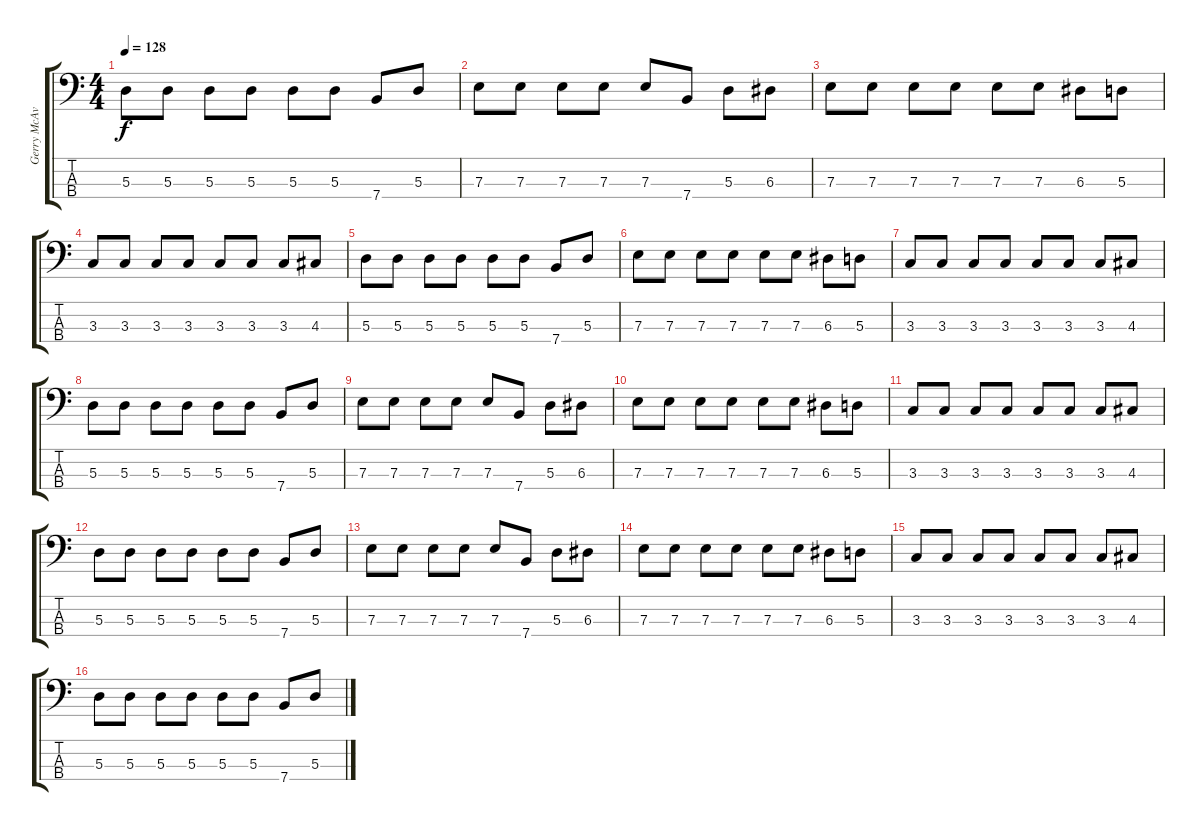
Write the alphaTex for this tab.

\track ("Gerry McAvoy" "Gerry McAv") {instrument electricbasspick}
\staff {score tabs}
\tuning (G2 D2 A1 E1) {hide}
\ts (4 4)
\tempo 128
\clef f4
\ks c
5.3.8{dy f} 5.3.8 5.3.8 5.3.8 5.3.8 5.3.8 7.4.8 5.3.8 |
7.3.8 7.3.8 7.3.8 7.3.8 7.3.8 7.4.8 5.3.8 6.3.8 |
7.3.8 7.3.8 7.3.8 7.3.8 7.3.8 7.3.8 6.3.8 5.3.8 |
3.3.8 3.3.8 3.3.8 3.3.8 3.3.8 3.3.8 3.3.8 4.3.8 |
5.3.8 5.3.8 5.3.8 5.3.8 5.3.8 5.3.8 7.4.8 5.3.8 |
7.3.8 7.3.8 7.3.8 7.3.8 7.3.8 7.3.8 6.3.8 5.3.8 |
3.3.8 3.3.8 3.3.8 3.3.8 3.3.8 3.3.8 3.3.8 4.3.8 |
5.3.8 5.3.8 5.3.8 5.3.8 5.3.8 5.3.8 7.4.8 5.3.8 |
7.3.8 7.3.8 7.3.8 7.3.8 7.3.8 7.4.8 5.3.8 6.3.8 |
7.3.8 7.3.8 7.3.8 7.3.8 7.3.8 7.3.8 6.3.8 5.3.8 |
3.3.8 3.3.8 3.3.8 3.3.8 3.3.8 3.3.8 3.3.8 4.3.8 |
5.3.8 5.3.8 5.3.8 5.3.8 5.3.8 5.3.8 7.4.8 5.3.8 |
7.3.8 7.3.8 7.3.8 7.3.8 7.3.8 7.4.8 5.3.8 6.3.8 |
7.3.8 7.3.8 7.3.8 7.3.8 7.3.8 7.3.8 6.3.8 5.3.8 |
3.3.8 3.3.8 3.3.8 3.3.8 3.3.8 3.3.8 3.3.8 4.3.8 |
5.3.8 5.3.8 5.3.8 5.3.8 5.3.8 5.3.8 7.4.8 5.3.8
